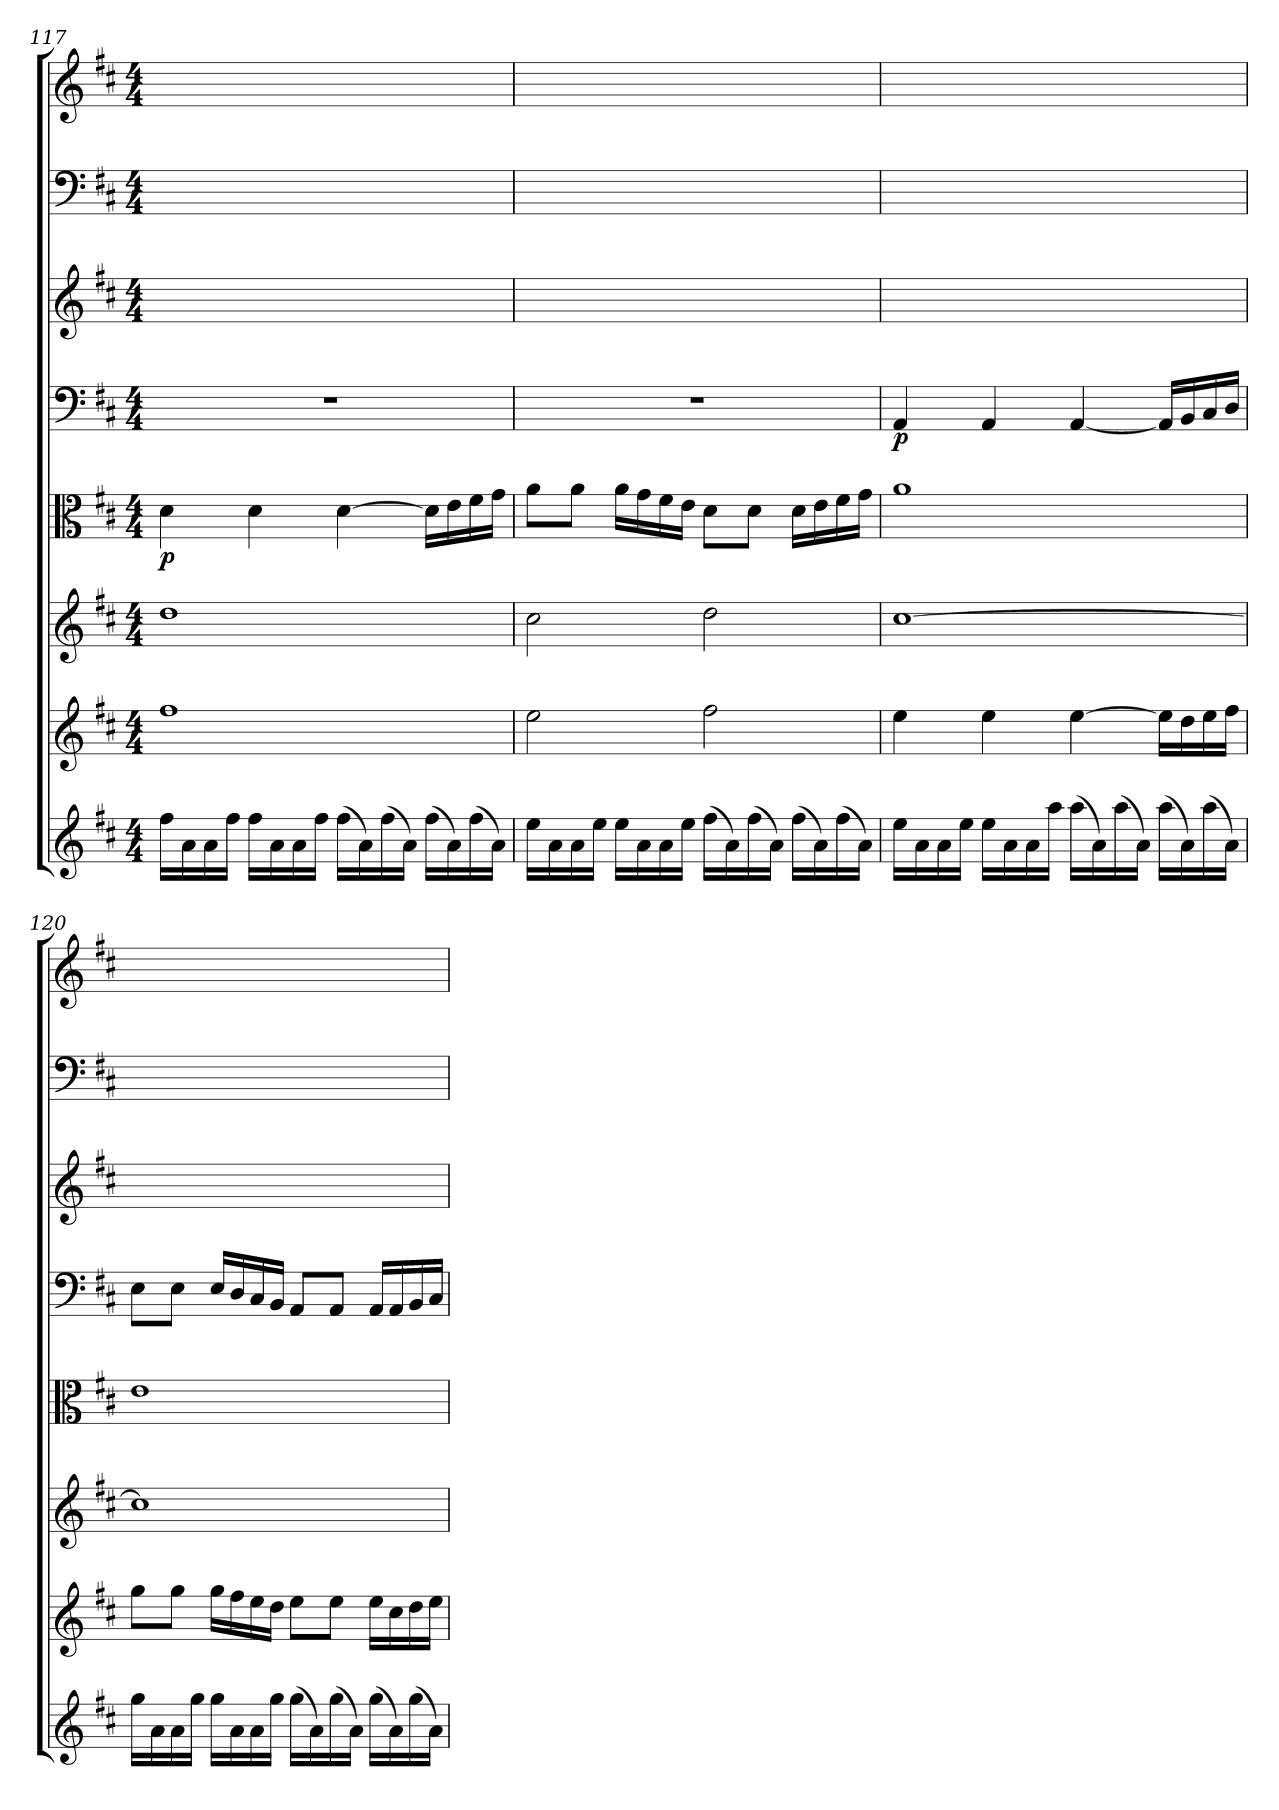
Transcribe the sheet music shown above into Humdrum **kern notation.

**kern	**kern	**kern	**kern	**dynam	**kern	**dynam	**kern	**kern	**kern
*part8	*part7	*part6	*part5	*part5	*part4	*part4	*part3	*part2	*part1
*staff8	*staff7	*staff6	*staff5	*staff5	*staff4	*staff4	*staff3	*staff2	*staff1
*clefG2	*clefG2	*clefG2	*clefC3	*	*clefF4	*	*clefG2	*clefF4	*clefG2
*k[f#c#]	*k[f#c#]	*k[f#c#]	*k[f#c#]	*	*k[f#c#]	*	*k[f#c#]	*k[f#c#]	*k[f#c#]
*D:	*D:	*D:	*D:	*	*D:	*	*D:	*D:	*D:
*M4/4	*M4/4	*M4/4	*M4/4	*	*M4/4	*	*M4/4	*M4/4	*M4/4
=117	=117	=117	=117	=117	=117	=117	=117	=117	=117
16ff#\LL	1ff#\	1dd\	4d\	p	1r	.	1ryy	1ryy	1ryy
16a\	.	.	.	.	.	.	.	.	.
16a\	.	.	.	.	.	.	.	.	.
16ff#\JJ	.	.	.	.	.	.	.	.	.
16ff#\LL	.	.	4d\	.	.	.	.	.	.
16a\	.	.	.	.	.	.	.	.	.
16a\	.	.	.	.	.	.	.	.	.
16ff#\JJ	.	.	.	.	.	.	.	.	.
(16ff#\LL	.	.	[4d\	.	.	.	.	.	.
16a\)	.	.	.	.	.	.	.	.	.
(16ff#\	.	.	.	.	.	.	.	.	.
16a\JJ)	.	.	.	.	.	.	.	.	.
(16ff#\LL	.	.	16d\LL]	.	.	.	.	.	.
16a\)	.	.	16e\	.	.	.	.	.	.
(16ff#\	.	.	16f#\	.	.	.	.	.	.
16a\JJ)	.	.	16g\JJ	.	.	.	.	.	.
=118	=118	=118	=118	=118	=118	=118	=118	=118	=118
16ee\LL	2ee\	2cc#\	8a\L	.	1r	.	1ryy	1ryy	1ryy
16a\	.	.	.	.	.	.	.	.	.
16a\	.	.	8a\J	.	.	.	.	.	.
16ee\JJ	.	.	.	.	.	.	.	.	.
16ee\LL	.	.	16a\LL	.	.	.	.	.	.
16a\	.	.	16g\	.	.	.	.	.	.
16a\	.	.	16f#\	.	.	.	.	.	.
16ee\JJ	.	.	16e\JJ	.	.	.	.	.	.
(16ff#\LL	2ff#\	2dd\	8d\L	.	.	.	.	.	.
16a\)	.	.	.	.	.	.	.	.	.
(16ff#\	.	.	8d\J	.	.	.	.	.	.
16a\JJ)	.	.	.	.	.	.	.	.	.
(16ff#\LL	.	.	16d\LL	.	.	.	.	.	.
16a\)	.	.	16e\	.	.	.	.	.	.
(16ff#\	.	.	16f#\	.	.	.	.	.	.
16a\JJ)	.	.	16g\JJ	.	.	.	.	.	.
=119	=119	=119	=119	=119	=119	=119	=119	=119	=119
16ee\LL	4ee\	[1cc#\	1a\	.	4AA/	p	1ryy	1ryy	1ryy
16a\	.	.	.	.	.	.	.	.	.
16a\	.	.	.	.	.	.	.	.	.
16ee\JJ	.	.	.	.	.	.	.	.	.
16ee\LL	4ee\	.	.	.	4AA/	.	.	.	.
16a\	.	.	.	.	.	.	.	.	.
16a\	.	.	.	.	.	.	.	.	.
16aa\JJ	.	.	.	.	.	.	.	.	.
(16aa\LL	[4ee\	.	.	.	[4AA/	.	.	.	.
16a\)	.	.	.	.	.	.	.	.	.
(16aa\	.	.	.	.	.	.	.	.	.
16a\JJ)	.	.	.	.	.	.	.	.	.
(16aa\LL	16ee\LL]	.	.	.	16AA/LL]	.	.	.	.
16a\)	16dd\	.	.	.	16BB/	.	.	.	.
(16aa\	16ee\	.	.	.	16C#/	.	.	.	.
16a\JJ)	16ff#\JJ	.	.	.	16D/JJ	.	.	.	.
=120	=120	=120	=120	=120	=120	=120	=120	=120	=120
16gg\LL	8gg\L	1cc#\]	1e\	.	8E\L	.	1ryy	1ryy	1ryy
16a\	.	.	.	.	.	.	.	.	.
16a\	8gg\J	.	.	.	8E\J	.	.	.	.
16gg\JJ	.	.	.	.	.	.	.	.	.
16gg\LL	16gg\LL	.	.	.	16E/LL	.	.	.	.
16a\	16ff#\	.	.	.	16D/	.	.	.	.
16a\	16ee\	.	.	.	16C#/	.	.	.	.
16gg\JJ	16dd\JJ	.	.	.	16BB/JJ	.	.	.	.
(16gg\LL	8ee\L	.	.	.	8AA/L	.	.	.	.
16a\)	.	.	.	.	.	.	.	.	.
(16gg\	8ee\J	.	.	.	8AA/J	.	.	.	.
16a\JJ)	.	.	.	.	.	.	.	.	.
(16gg\LL	16ee\LL	.	.	.	16AA/LL	.	.	.	.
16a\)	16cc#\	.	.	.	16AA/	.	.	.	.
(16gg\	16dd\	.	.	.	16BB/	.	.	.	.
16a\JJ)	16ee\JJ	.	.	.	16C#/JJ	.	.	.	.
=	=	=	=	=	=	=	=	=	=
*-	*-	*-	*-	*-	*-	*-	*-	*-	*-
